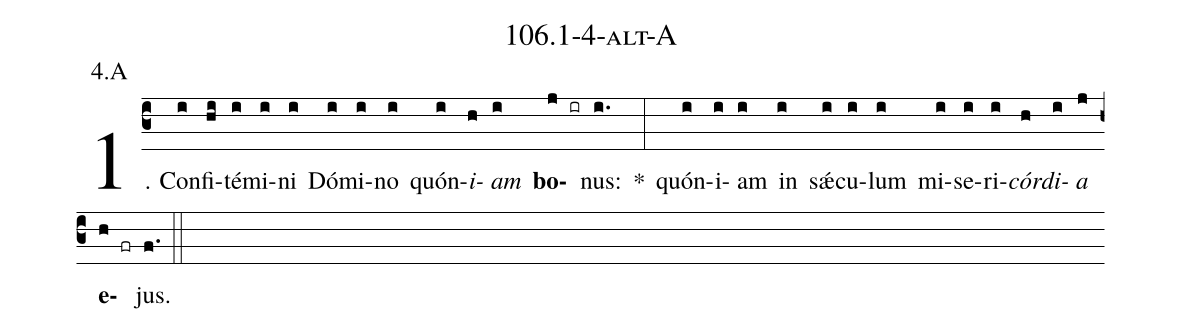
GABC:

name: 106.1-4-alt-A;
annotation: 4.A;
%%
(c3)1. Con(i)fi(hi)té(i)mi(i)ni(i) Dó(i)mi(i)no(i) quón(i)<i>i</i>(h)<i>am</i>(i) <b>bo</b>(j ir)nus:(i.) *(:) quón(i)i(i)am(i) in(i) sǽ(i)cu(i)lum(i) mi(i)se(i)ri(i)<i>cór</i>(h)<i>di</i>(i)<i>a</i>(j) <b>e</b>(h fr)jus.(f.) (::)
